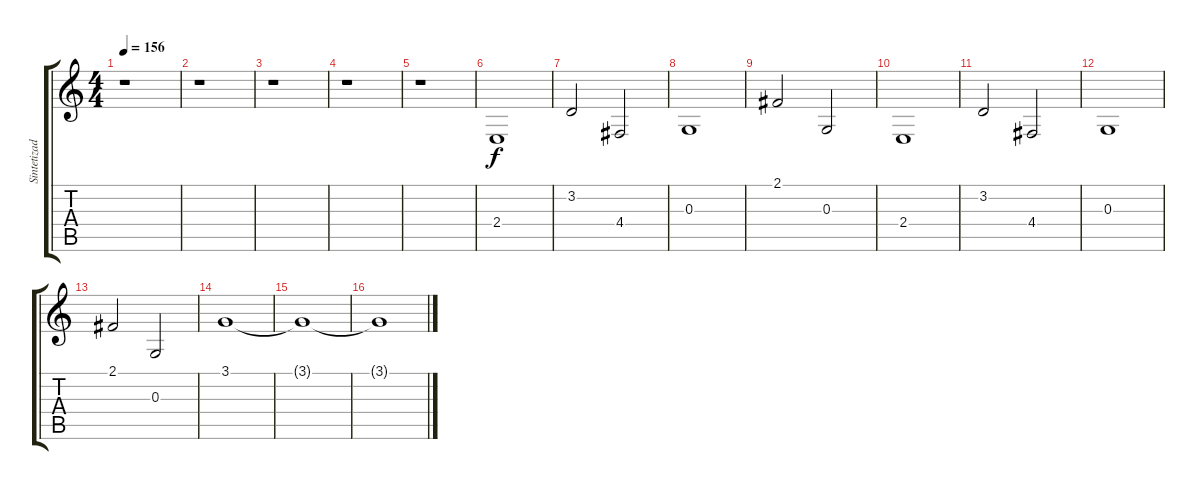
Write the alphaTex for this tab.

\track ("Sintetizador I" "Sintetizad") {instrument stringensemble2}
\staff {score tabs}
\tuning (E4 B3 G3 D3 A2 E2) {hide}
\ts (4 4)
\tempo 156
\clef g2
\ks c
r.1{dy f} |
r.1 |
r.1 |
r.1 |
r.1 |
2.4.1 |
3.2.2 4.4.2 |
0.3.1 |
2.1.2 0.3.2 |
2.4.1 |
3.2.2 4.4.2 |
0.3.1 |
2.1.2 0.3.2 |
3.1.1 |
3.1{t}.1 |
3.1{t}.1
